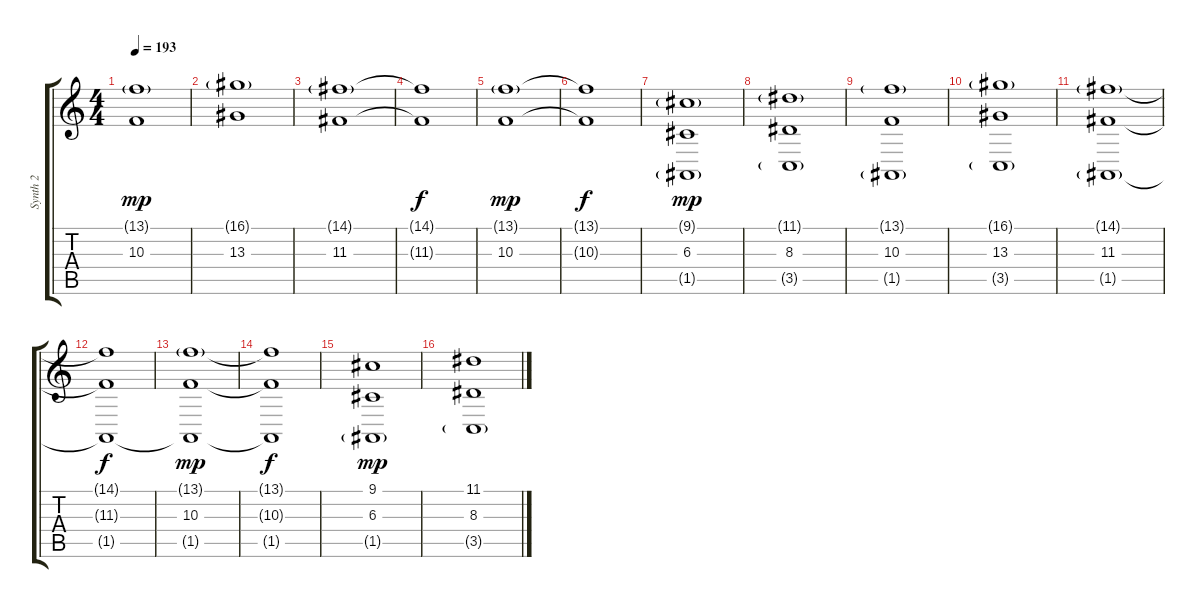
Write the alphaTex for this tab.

\track ("Synth 2" "Synth 2") {instrument stringensemble1}
\staff {score tabs}
\tuning (E4 B3 G3 D3 A2 E2) {hide}
\ts (4 4)
\tempo 193
\clef g2
\ks c
(13.1{g} 10.3).1{dy mp} |
(16.1{g} 13.3).1 |
(14.1{g} 11.3).1 |
(14.1{t} 11.3{t}).1{dy f} |
(13.1{g} 10.3).1{dy mp} |
(13.1{t} 10.3{t}).1{dy f} |
(9.1{g} 6.3 1.5{g}).1{dy mp volume 11} |
(11.1{g} 8.3 3.5{g}).1 |
(13.1{g} 10.3 1.5{g}).1 |
(16.1{g} 13.3 3.5{g}).1 |
(14.1{g} 11.3 1.5{g}).1 |
(14.1{t} 11.3{t} 1.5{t}).1{dy f} |
(13.1{g} 10.3 1.5{t}).1{dy mp} |
(13.1{t} 10.3{t} 1.5{t}).1{dy f} |
(9.1 6.3 1.5{g}).1{dy mp} |
(11.1 8.3 3.5{g}).1
